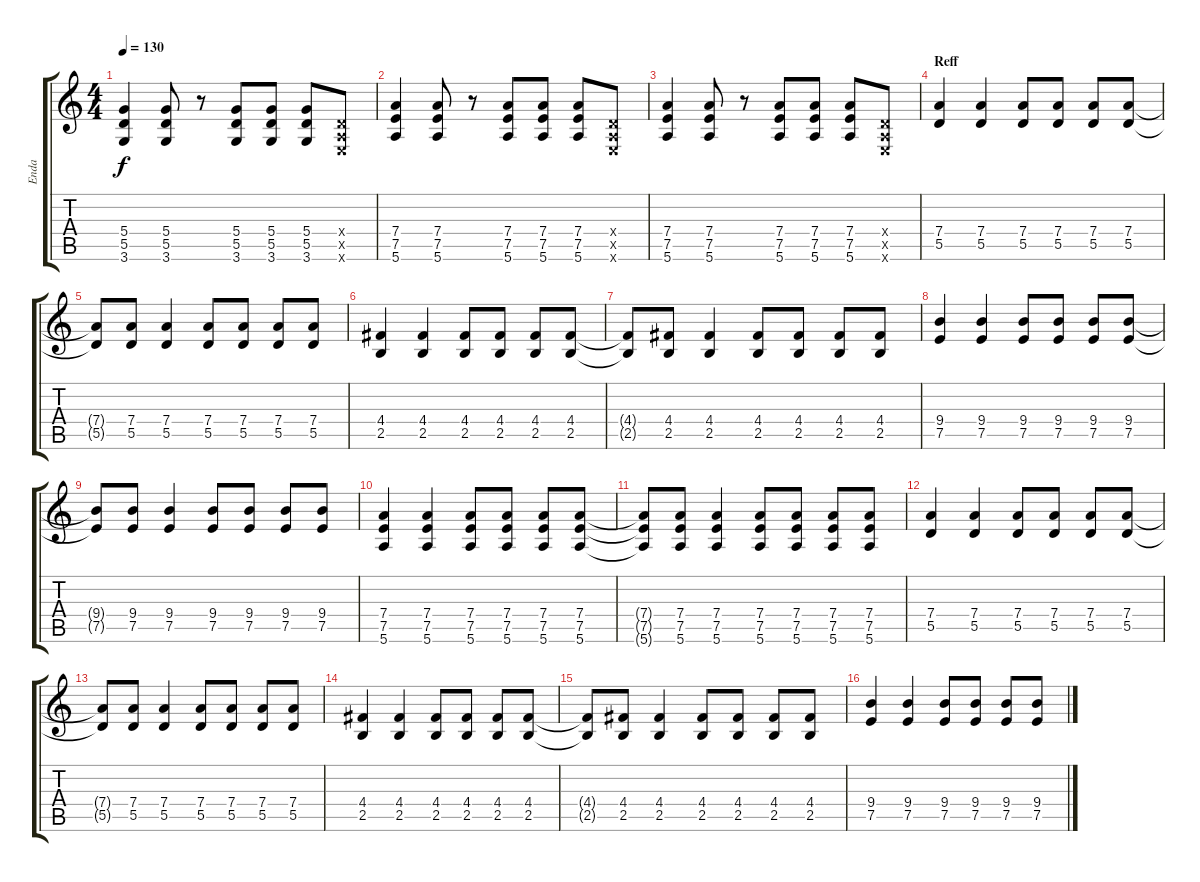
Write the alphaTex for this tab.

\track ("Enda" "Enda") {instrument distortionguitar}
\staff {score tabs}
\tuning (E4 B3 G3 D3 A2 E2) {hide}
\ts (4 4)
\tempo 130
\clef g2
\ks c
(5.4 5.5 3.6).4{dy f} (5.4 5.5 3.6).8 r.8 (5.4 5.5 3.6).8 (5.4 5.5 3.6).8 (5.4 5.5 3.6).8 (0.4{x} 0.5{x} 0.6{x}).8 |
(7.4 7.5 5.6).4 (7.4 7.5 5.6).8 r.8 (7.4 7.5 5.6).8 (7.4 7.5 5.6).8 (7.4 7.5 5.6).8 (0.4{x} 0.5{x} 0.6{x}).8 |
(7.4 7.5 5.6).4 (7.4 7.5 5.6).8 r.8 (7.4 7.5 5.6).8 (7.4 7.5 5.6).8 (7.4 7.5 5.6).8 (0.4{x} 0.5{x} 0.6{x}).8 |
\section ("" "Reff")
(7.4 5.5).4{volume 14} (7.4 5.5).4 (7.4 5.5).8 (7.4 5.5).8 (7.4 5.5).8 (7.4 5.5).8 |
(7.4{t} 5.5{t}).8 (7.4 5.5).8 (7.4 5.5).4 (7.4 5.5).8 (7.4 5.5).8 (7.4 5.5).8 (7.4 5.5).8 |
(4.4 2.5).4 (4.4 2.5).4 (4.4 2.5).8 (4.4 2.5).8 (4.4 2.5).8 (4.4 2.5).8 |
(4.4{t} 2.5{t}).8 (4.4 2.5).8 (4.4 2.5).4 (4.4 2.5).8 (4.4 2.5).8 (4.4 2.5).8 (4.4 2.5).8 |
(9.4 7.5).4 (9.4 7.5).4 (9.4 7.5).8 (9.4 7.5).8 (9.4 7.5).8 (9.4 7.5).8 |
(9.4{t} 7.5{t}).8 (9.4 7.5).8 (9.4 7.5).4 (9.4 7.5).8 (9.4 7.5).8 (9.4 7.5).8 (9.4 7.5).8 |
(7.4 7.5 5.6).4 (7.4 7.5 5.6).4 (7.4 7.5 5.6).8 (7.4 7.5 5.6).8 (7.4 7.5 5.6).8 (7.4 7.5 5.6).8 |
(7.4{t} 7.5{t} 5.6{t}).8 (7.4 7.5 5.6).8 (7.4 7.5 5.6).4 (7.4 7.5 5.6).8 (7.4 7.5 5.6).8 (7.4 7.5 5.6).8 (7.4 7.5 5.6).8 |
(7.4 5.5).4 (7.4 5.5).4 (7.4 5.5).8 (7.4 5.5).8 (7.4 5.5).8 (7.4 5.5).8 |
(7.4{t} 5.5{t}).8 (7.4 5.5).8 (7.4 5.5).4 (7.4 5.5).8 (7.4 5.5).8 (7.4 5.5).8 (7.4 5.5).8 |
(4.4 2.5).4 (4.4 2.5).4 (4.4 2.5).8 (4.4 2.5).8 (4.4 2.5).8 (4.4 2.5).8 |
(4.4{t} 2.5{t}).8 (4.4 2.5).8 (4.4 2.5).4 (4.4 2.5).8 (4.4 2.5).8 (4.4 2.5).8 (4.4 2.5).8 |
(9.4 7.5).4 (9.4 7.5).4 (9.4 7.5).8 (9.4 7.5).8 (9.4 7.5).8 (9.4 7.5).8
